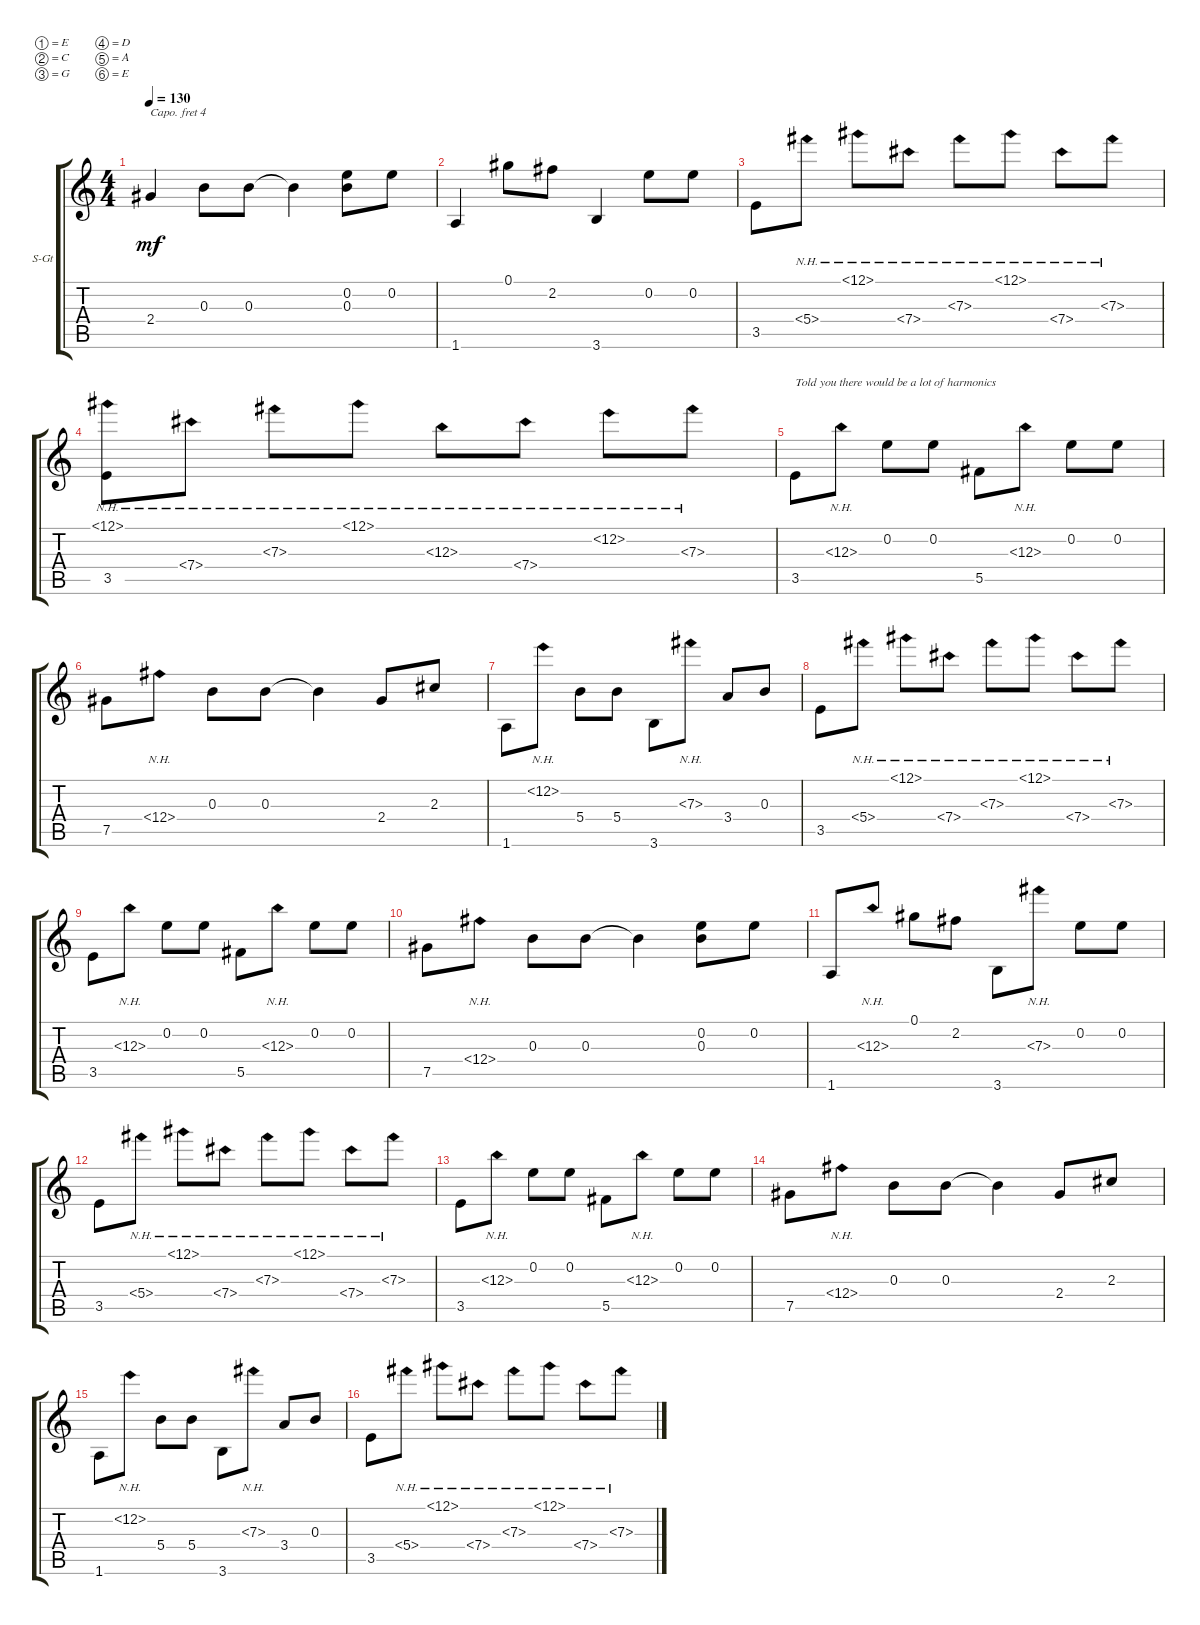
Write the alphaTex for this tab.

\defaultSystemsLayout 4
\bracketExtendMode groupsimilarinstruments
\firstSystemTrackNameOrientation horizontal
\otherSystemsTrackNameOrientation horizontal
\track ("Steel Guitar" "S-Gt") {instrument acousticguitarsteel}
\staff {score tabs}
\capo 4
\tuning (E4 C4 G3 D3 A2 E2)
\ts (4 4)
\tempo 130
\clef g2
\ks c
2.4.4{dy mf} 0.3.8 0.3.8 0.3{t}.4 (0.3 0.2).8 0.2.8 |
1.6.4 0.1.8 2.2.8 3.6.4 0.2.8 0.2.8 |
3.5.8 5.4{nh}.8 12.1{nh}.8 7.4{nh}.8 7.3{nh}.8 12.1{nh}.8 7.4{nh}.8 7.3{nh}.8 |
(3.5 12.1{nh}).8 7.4{nh}.8 7.3{nh}.8 12.1{nh}.8 12.3{nh}.8 7.4{nh}.8 12.2{nh}.8 7.3{nh}.8 |
3.5.8{txt "Told you there would be a lot of harmonics"} 12.3{nh}.8 0.2.8 0.2.8 5.5.8 12.3{nh}.8 0.2.8 0.2.8 |
7.5.8 12.4{nh}.8 0.3.8 0.3.8 0.3{t}.4 2.4.8 2.3.8 |
1.6.8 12.2{nh}.8 5.4.8 5.4.8 3.6.8 7.3{nh}.8 3.4.8 0.3.8 |
3.5.8 5.4{nh}.8 12.1{nh}.8 7.4{nh}.8 7.3{nh}.8 12.1{nh}.8 7.4{nh}.8 7.3{nh}.8 |
3.5.8 12.3{nh}.8 0.2.8 0.2.8 5.5.8 12.3{nh}.8 0.2.8 0.2.8 |
7.5.8 12.4{nh}.8 0.3.8 0.3.8 0.3{t}.4 (0.3 0.2).8 0.2.8 |
1.6.8 12.3{nh}.8 0.1.8 2.2.8 3.6.8 7.3{nh}.8 0.2.8 0.2.8 |
3.5.8 5.4{nh}.8 12.1{nh}.8 7.4{nh}.8 7.3{nh}.8 12.1{nh}.8 7.4{nh}.8 7.3{nh}.8 |
3.5.8 12.3{nh}.8 0.2.8 0.2.8 5.5.8 12.3{nh}.8 0.2.8 0.2.8 |
7.5.8 12.4{nh}.8 0.3.8 0.3.8 0.3{t}.4 2.4.8 2.3.8 |
1.6.8 12.2{nh}.8 5.4.8 5.4.8 3.6.8 7.3{nh}.8 3.4.8 0.3.8 |
3.5.8 5.4{nh}.8 12.1{nh}.8 7.4{nh}.8 7.3{nh}.8 12.1{nh}.8 7.4{nh}.8 7.3{nh}.8
